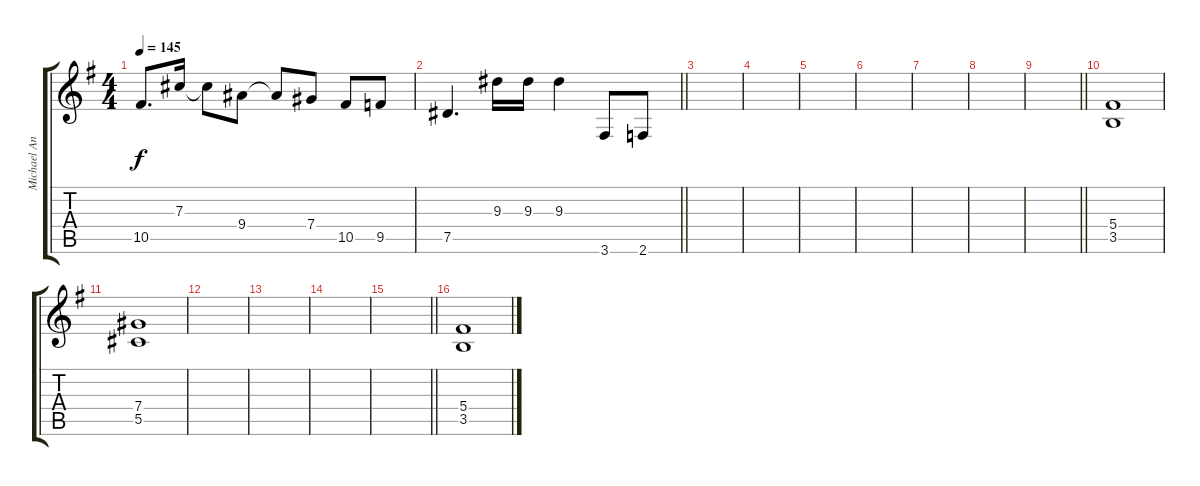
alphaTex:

\track ("Michael And Roland" "Michael An") {instrument distortionguitar}
\staff {score tabs}
\tuning (Eb4 Bb3 Gb3 Db3 Ab2 Eb2) {hide}
\ts (4 4)
\tempo 145
\clef g2
\ks eminor
10.5.8{d dy f} 7.3.16 7.3{t}.8 9.4.8 9.4{t}.8 7.4.8 10.5.8 9.5.8 |
\barLineRight lightlight
7.5.4{d} 9.3.16 9.3.16 9.3.4 3.6.8 2.6.8 |
|
|
|
|
|
|
\barLineRight lightlight
|
(5.4 3.5).1 |
(7.4 5.5).1 |
|
|
|
\barLineRight lightlight
|
(5.4 3.5).1
